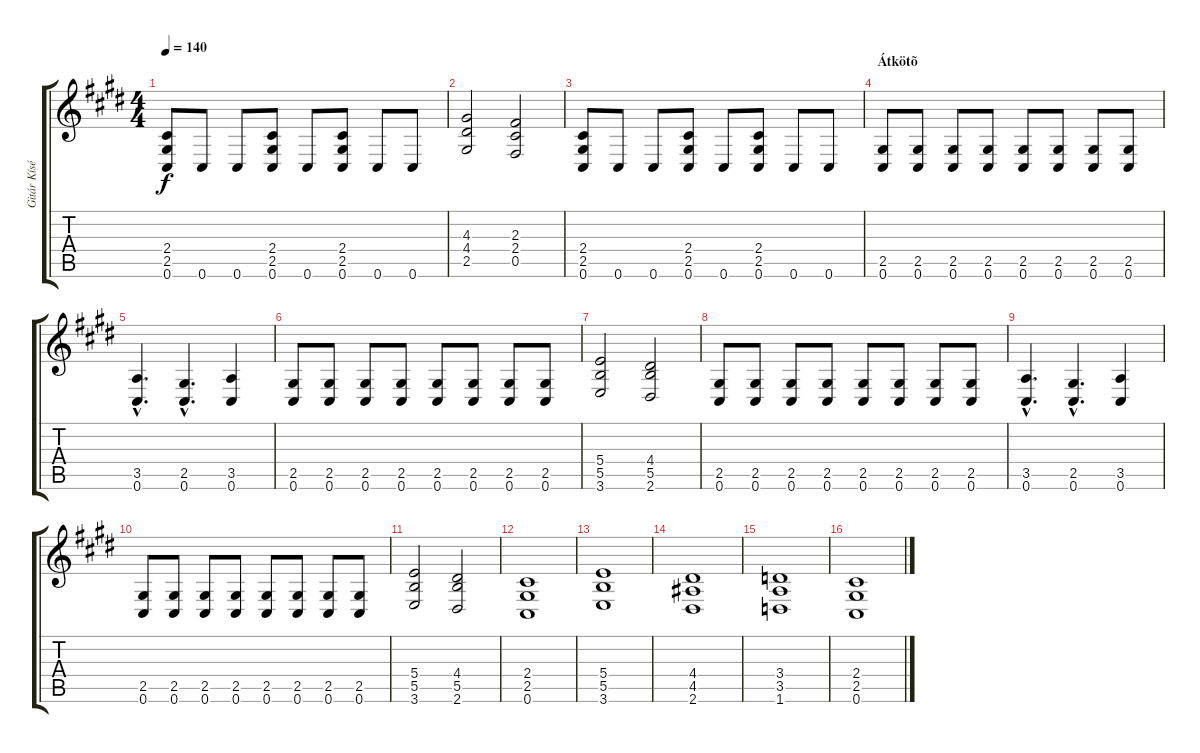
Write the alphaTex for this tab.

\track ("Gitár Kíséret 2" "Gitár Kísé") {instrument distortionguitar}
\staff {score tabs}
\tuning (Db4 Ab3 E3 B2 Gb2 Db2) {hide}
\ts (4 4)
\tempo 140
\clef g2
\ks c#minor
(2.4 2.5 0.6).8{dy f} 0.6.8 0.6.8 (2.4 2.5 0.6).8 0.6.8 (2.4 2.5 0.6).8 0.6.8 0.6.8 |
(4.3 4.4 2.5).2 (2.3 2.4 0.5).2 |
(2.4 2.5 0.6).8 0.6.8 0.6.8 (2.4 2.5 0.6).8 0.6.8 (2.4 2.5 0.6).8 0.6.8 0.6.8 |
\section ("" "Átkötõ")
(2.5 0.6).8 (2.5 0.6).8 (2.5 0.6).8 (2.5 0.6).8 (2.5 0.6).8 (2.5 0.6).8 (2.5 0.6).8 (2.5 0.6).8 |
(3.5{hac} 0.6{hac}).4{d} (2.5{hac} 0.6{hac}).4{d} (3.5 0.6).4 |
(2.5 0.6).8 (2.5 0.6).8 (2.5 0.6).8 (2.5 0.6).8 (2.5 0.6).8 (2.5 0.6).8 (2.5 0.6).8 (2.5 0.6).8 |
(5.4 5.5 3.6).2 (4.4 5.5 2.6).2 |
(2.5 0.6).8 (2.5 0.6).8 (2.5 0.6).8 (2.5 0.6).8 (2.5 0.6).8 (2.5 0.6).8 (2.5 0.6).8 (2.5 0.6).8 |
(3.5{hac} 0.6{hac}).4{d} (2.5{hac} 0.6{hac}).4{d} (3.5 0.6).4 |
(2.5 0.6).8 (2.5 0.6).8 (2.5 0.6).8 (2.5 0.6).8 (2.5 0.6).8 (2.5 0.6).8 (2.5 0.6).8 (2.5 0.6).8 |
(5.4 5.5 3.6).2 (4.4 5.5 2.6).2 |
(2.4 2.5 0.6).1 |
(5.4 5.5 3.6).1 |
(4.4 4.5 2.6).1 |
(3.4 3.5 1.6).1 |
(2.4 2.5 0.6).1
